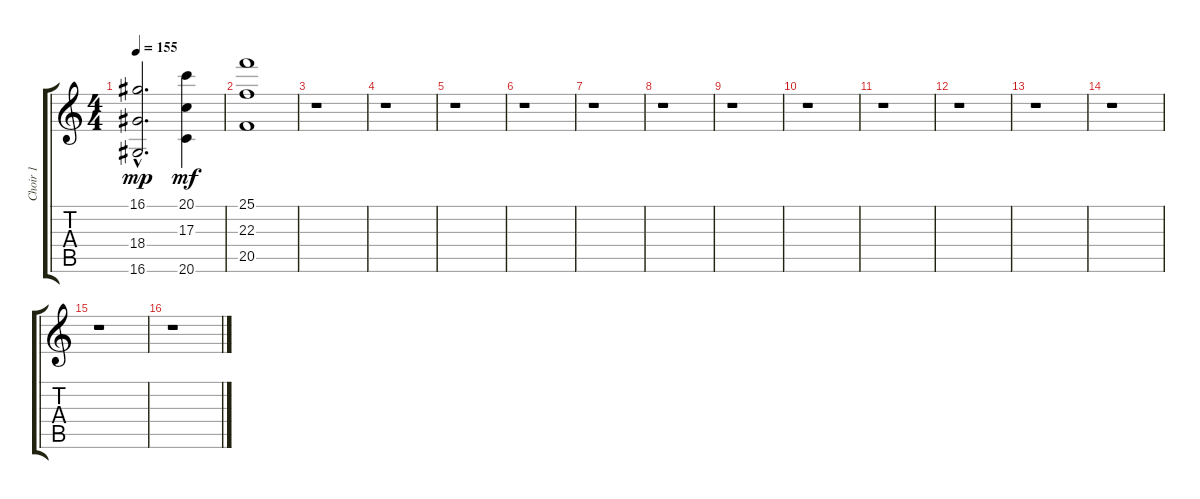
\track ("Choir 1" "Choir 1") {instrument choiraahs}
\staff {score tabs}
\tuning (E4 B3 G3 D3 A2 E2) {hide}
\ts (4 4)
\tempo 155
\clef g2
\ks c
(16.1{hac} 18.4{hac} 16.6{hac}).2{d dy mp} (20.1 17.3 20.6).4{dy mf} |
(25.1 22.3 20.5).1 |
r.1 |
r.1 |
r.1 |
r.1 |
r.1 |
r.1 |
r.1 |
r.1 |
r.1 |
r.1 |
r.1 |
r.1 |
r.1 |
r.1
